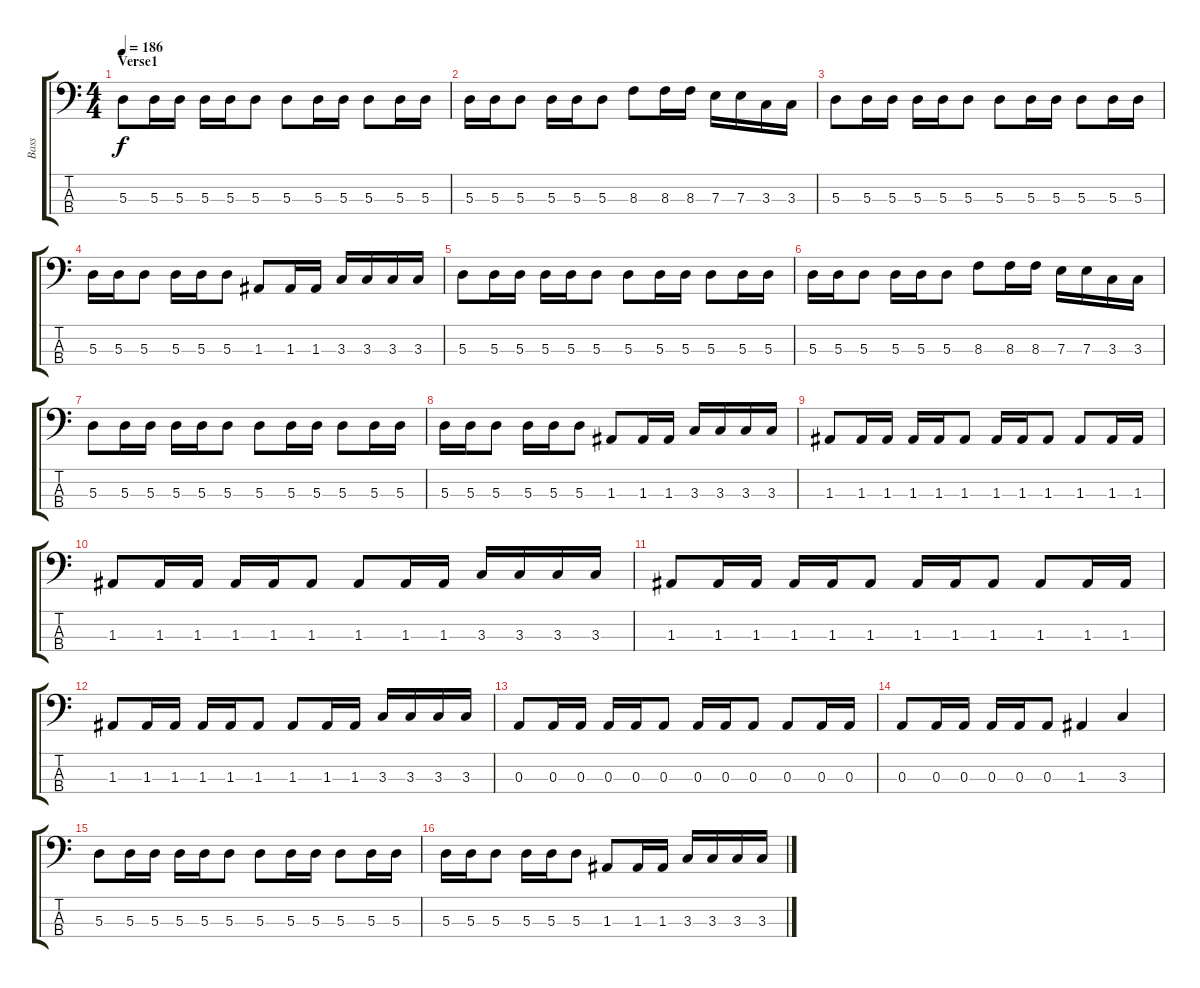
\track ("Bass" "Bass") {instrument electricbassfinger}
\staff {score tabs}
\tuning (G2 D2 A1 E1) {hide}
\ts (4 4)
\section ("" "Verse1")
\tempo 186
\clef f4
\ks c
5.3.8{dy f} 5.3.16 5.3.16 5.3.16 5.3.16 5.3.8 5.3.8 5.3.16 5.3.16 5.3.8 5.3.16 5.3.16 |
5.3.16 5.3.16 5.3.8 5.3.16 5.3.16 5.3.8 8.3.8 8.3.16 8.3.16 7.3.16 7.3.16 3.3.16 3.3.16 |
5.3.8 5.3.16 5.3.16 5.3.16 5.3.16 5.3.8 5.3.8 5.3.16 5.3.16 5.3.8 5.3.16 5.3.16 |
5.3.16 5.3.16 5.3.8 5.3.16 5.3.16 5.3.8 1.3.8 1.3.16 1.3.16 3.3.16 3.3.16 3.3.16 3.3.16 |
5.3.8 5.3.16 5.3.16 5.3.16 5.3.16 5.3.8 5.3.8 5.3.16 5.3.16 5.3.8 5.3.16 5.3.16 |
5.3.16 5.3.16 5.3.8 5.3.16 5.3.16 5.3.8 8.3.8 8.3.16 8.3.16 7.3.16 7.3.16 3.3.16 3.3.16 |
5.3.8 5.3.16 5.3.16 5.3.16 5.3.16 5.3.8 5.3.8 5.3.16 5.3.16 5.3.8 5.3.16 5.3.16 |
5.3.16 5.3.16 5.3.8 5.3.16 5.3.16 5.3.8 1.3.8 1.3.16 1.3.16 3.3.16 3.3.16 3.3.16 3.3.16 |
1.3.8 1.3.16 1.3.16 1.3.16 1.3.16 1.3.8 1.3.16 1.3.16 1.3.8 1.3.8 1.3.16 1.3.16 |
1.3.8 1.3.16 1.3.16 1.3.16 1.3.16 1.3.8 1.3.8 1.3.16 1.3.16 3.3.16 3.3.16 3.3.16 3.3.16 |
1.3.8 1.3.16 1.3.16 1.3.16 1.3.16 1.3.8 1.3.16 1.3.16 1.3.8 1.3.8 1.3.16 1.3.16 |
1.3.8 1.3.16 1.3.16 1.3.16 1.3.16 1.3.8 1.3.8 1.3.16 1.3.16 3.3.16 3.3.16 3.3.16 3.3.16 |
0.3.8 0.3.16 0.3.16 0.3.16 0.3.16 0.3.8 0.3.16 0.3.16 0.3.8 0.3.8 0.3.16 0.3.16 |
0.3.8 0.3.16 0.3.16 0.3.16 0.3.16 0.3.8 1.3.4 3.3.4 |
5.3.8 5.3.16 5.3.16 5.3.16 5.3.16 5.3.8 5.3.8 5.3.16 5.3.16 5.3.8 5.3.16 5.3.16 |
5.3.16 5.3.16 5.3.8 5.3.16 5.3.16 5.3.8 1.3.8 1.3.16 1.3.16 3.3.16 3.3.16 3.3.16 3.3.16
